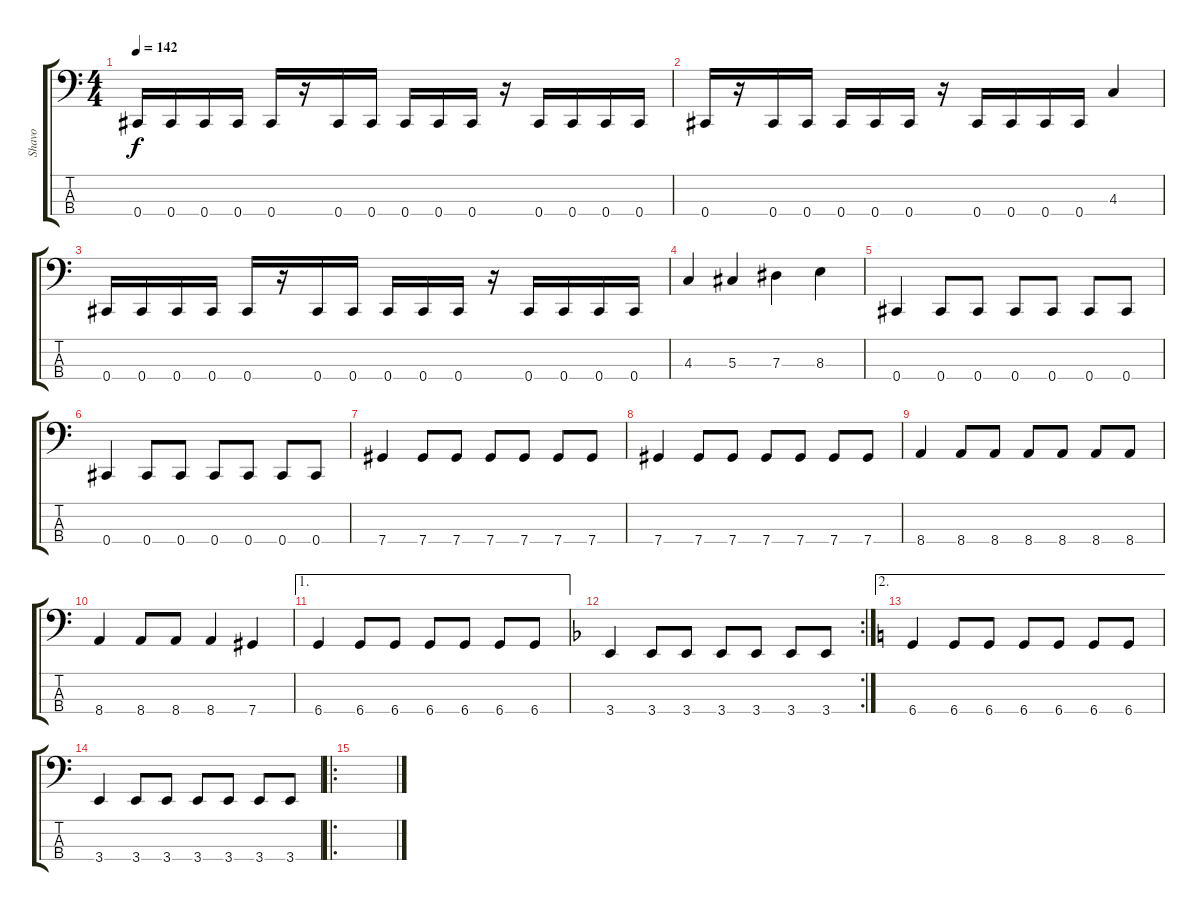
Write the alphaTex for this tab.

\track ("Shavo" "Shavo") {instrument electricbasspick}
\staff {score tabs}
\tuning (Gb2 Db2 Ab1 Db1) {hide}
\ts (4 4)
\tempo 142
\clef f4
\ks c
0.4.16{dy f} 0.4.16 0.4.16 0.4.16 0.4.16 r.16 0.4.16 0.4.16 0.4.16 0.4.16 0.4.16 r.16 0.4.16 0.4.16 0.4.16 0.4.16 |
0.4.16 r.16 0.4.16 0.4.16 0.4.16 0.4.16 0.4.16 r.16 0.4.16 0.4.16 0.4.16 0.4.16 4.3.4 |
0.4.16 0.4.16 0.4.16 0.4.16 0.4.16 r.16 0.4.16 0.4.16 0.4.16 0.4.16 0.4.16 r.16 0.4.16 0.4.16 0.4.16 0.4.16 |
4.3.4 5.3.4 7.3.4 8.3.4 |
0.4.4 0.4.8 0.4.8 0.4.8 0.4.8 0.4.8 0.4.8 |
0.4.4 0.4.8 0.4.8 0.4.8 0.4.8 0.4.8 0.4.8 |
7.4.4 7.4.8 7.4.8 7.4.8 7.4.8 7.4.8 7.4.8 |
7.4.4 7.4.8 7.4.8 7.4.8 7.4.8 7.4.8 7.4.8 |
8.4.4 8.4.8 8.4.8 8.4.8 8.4.8 8.4.8 8.4.8 |
8.4.4 8.4.8 8.4.8 8.4.4 7.4.4 |
\ae 1
6.4.4 6.4.8 6.4.8 6.4.8 6.4.8 6.4.8 6.4.8 |
\rc 2
\ks f
3.4.4 3.4.8 3.4.8 3.4.8 3.4.8 3.4.8 3.4.8 |
\ae 2
\ks c
6.4.4 6.4.8 6.4.8 6.4.8 6.4.8 6.4.8 6.4.8 |
3.4.4 3.4.8 3.4.8 3.4.8 3.4.8 3.4.8 3.4.8 |
\ro
